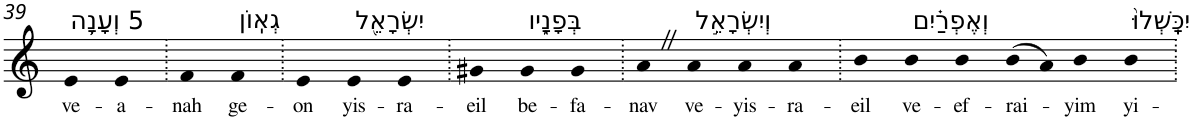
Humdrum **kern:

**kern	**text
*part1	*part1
*staff1	*staff1
*I"Piano	*
*I'Pno	*
!!LO:PB:g=z
*clefG2	*
*k[]	*
=39	=39
!LO:TX:a:t=5 וְעָנָ֥ה	!
!	!LO:LY:b
4e	ve-
!	!LO:LY:b
4e	-a-
=40.	=40.
!	!LO:LY:b
4f	-nah
!LO:TX:a:t=גְאֽוֹן	!
!	!LO:LY:b
4f	ge-
=41.	=41.
!	!LO:LY:b
4e	-on
!LO:TX:a:t=יִשְׂרָאֵ֖ל	!
!	!LO:LY:b
4e	yis-
!	!LO:LY:b
4e	-ra-
=42.	=42.
!	!LO:LY:b
4g#X	-eil
!LO:TX:a:t=בְּפָנָ֑יו	!
!	!LO:LY:b
4g#	be-
!	!LO:LY:b
4g#	-fa-
=43.	=43.
!	!LO:LY:b
4aZ	-nav
!LO:TX:a:t=וְיִשְׂרָאֵ֣ל	!
!	!LO:LY:b
4a	ve-
!	!LO:LY:b
4a	-yis-
!	!LO:LY:b
4a	-ra-
=44.	=44.
!	!LO:LY:b
4b	-eil
!LO:TX:a:t=וְאֶפְרַ֗יִם	!
!	!LO:LY:b
4b	ve-
!	!LO:LY:b
4b	-ef-
!	!LO:LY:b
(>8b	-rai-
8a)	.
!	!LO:LY:b
4b	-yim
!LO:TX:a:t=יִכָּֽשְׁלוּ֙	!
!	!LO:LY:b
4b	yi-
=.	=.
*-	*-
